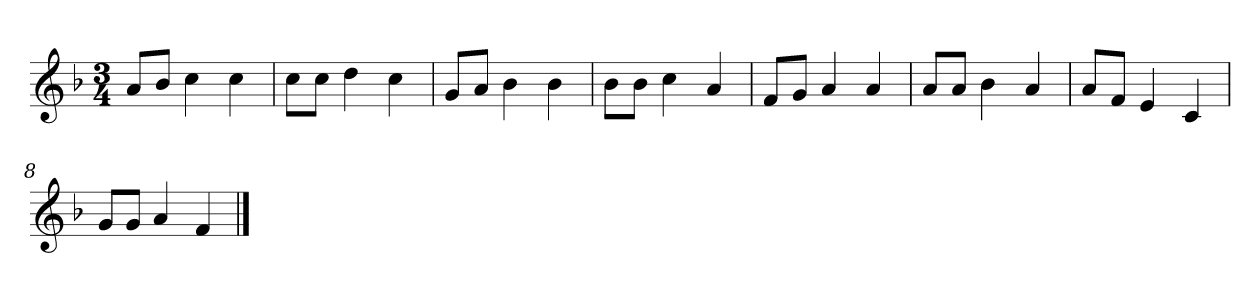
**kern
*part1
*staff1
*clefG2
*k[b-]
*F:
*M3/4
=
8a/L
8b-/J
4cc
4cc
=2
8cc\L
8cc\J
4dd
4cc
=3
8g/L
8a/J
4b-
4b-
=4
8b-\L
8b-\J
4cc
4a
=5y
8f/L
8g/J
4a
4a
=6
8a/L
8a/J
4b-
4a
=7
8a/L
8f/J
4e
4c
=8
8g/L
8g/J
4a
4f
==
*-
